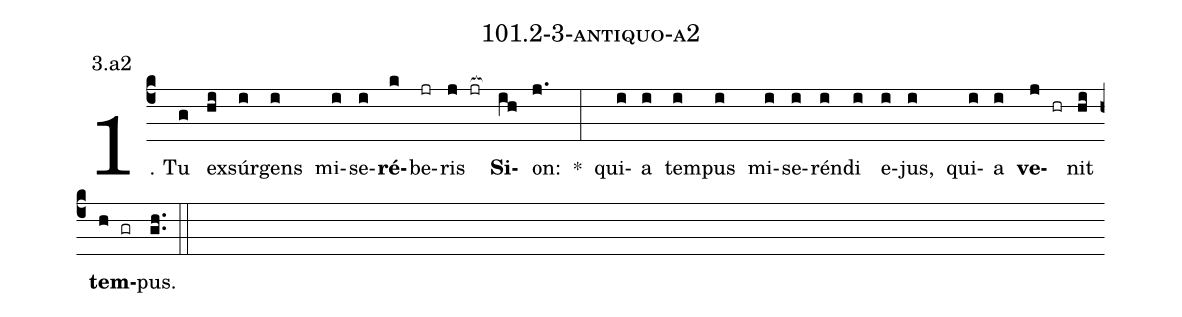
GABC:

name: 101.2-3-antiquo-a2;
annotation: 3.a2;
%%
(c4)1. Tu(g) ex(hi)súr(i)gens(i) mi(i)se(i)<b>ré</b>(k)be(jr)ris(j jr[ocb:1{]) <b>Si</b>(ih[ocb:0}])on:(j.) *(:) qui(i)a(i) tem(i)pus(i) mi(i)se(i)rén(i)di(i) e(i)jus,(i) qui(i)a(i) <b>ve</b>(j hr)nit(hi) <b>tem</b>(h gr)pus.(gh..) (::)


%E(i) u(i) o(j) u(hi) a(h) e.(gh..) (::)
